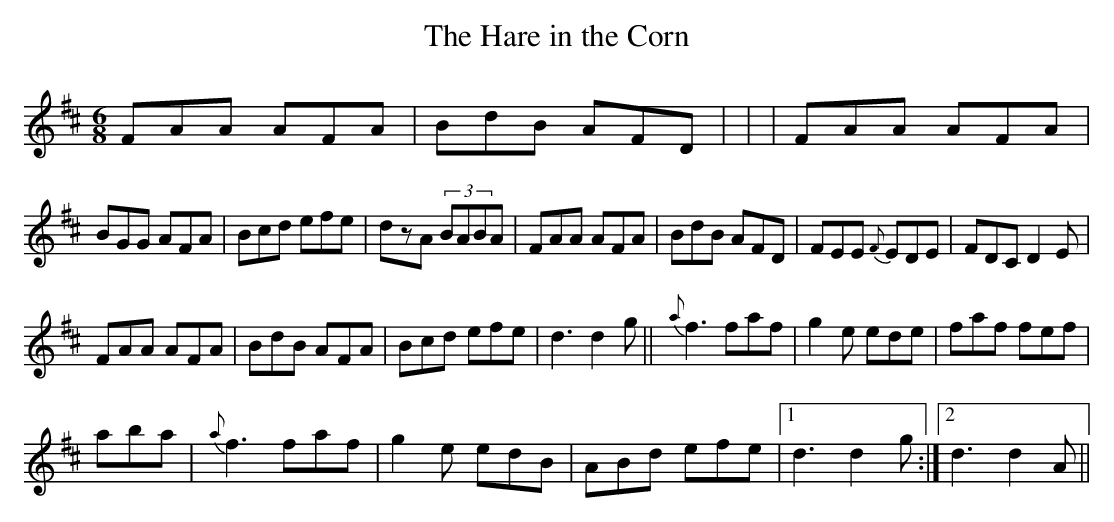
X:1
T:The Hare in the Corn
M:6/8
L:1/8
K:D
FAA AFA | BdB AFD | +AE++AF++AF+ +AE++AD++AE+ | +AF++AD++AD+ +A2D2++AE+ |FAA AFA |
BGG AFA | Bcd efe | dzA (3BABA | FAA AFA | BdB AFD | FEE {F}EDE | FDC D2E |
FAA AFA | BdB AFA | Bcd efe | d3 d2g || {a}f3 faf | g2e ede | faf fef |
+A3a3+ aba | {a}f3 faf | g2e edB | ABd efe |1 d3 d2g :|2 d3 d2A ||
